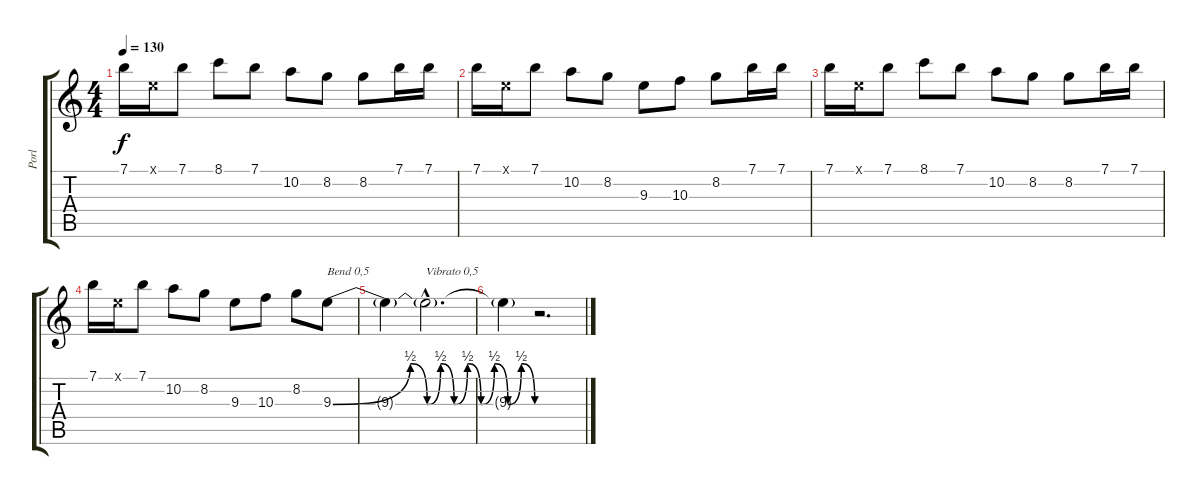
\track ("Porl" "Porl") {instrument electricguitarjazz}
\staff {score tabs}
\tuning (E4 B3 G3 D3 A2 E2) {hide}
\ts (4 4)
\tempo 130
\clef g2
\ks c
7.1.16{dy f} 0.1{x}.16 7.1.8 8.1.8 7.1.8 10.2.8 8.2.8 8.2.8 7.1.16 7.1.16 |
7.1.16 0.1{x}.16 7.1.8 10.2.8 8.2.8 9.3.8 10.3.8 8.2.8 7.1.16 7.1.16 |
7.1.16 0.1{x}.16 7.1.8 8.1.8 7.1.8 10.2.8 8.2.8 8.2.8 7.1.16 7.1.16 |
7.1.16 0.1{x}.16 7.1.8 10.2.8 8.2.8 9.3.8 10.3.8 8.2.8 9.3{be (custom 0 0 23 2 28 0 32 2 36 0 40 2 44 0 48 2 52 0 56 2 60 0)}.8{txt "Bend 0,5"} |
9.3{t}.4 9.3{hac t}.2{d txt "Vibrato 0,5"} |
9.3{t}.4 r.2{d}
